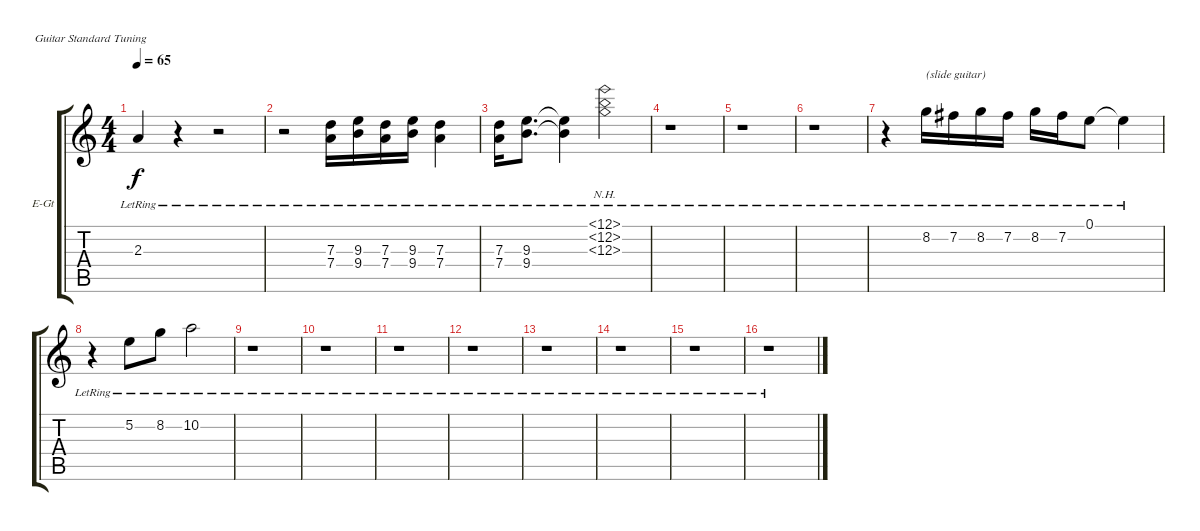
\bracketExtendMode groupsimilarinstruments
\firstSystemTrackNameOrientation horizontal
\otherSystemsTrackNameOrientation horizontal
\track ("Electric Guitar 1" "E-Gt") {instrument electricguitarclean}
\staff {score tabs}
\tuning (E4 B3 G3 D3 A2 E2)
\ts (4 4)
\tempo 65
\clef g2
\ks c
2.3{lr}.4{dy f} r.4 r.2 |
r.2 (7.3{lr} 7.4{lr}).16 (9.3{lr} 9.4{lr}).16 (7.3{lr} 7.4{lr}).16 (9.3{lr} 9.4{lr}).16 (7.3{lr} 7.4{lr}).4 |
(7.3{lr} 7.4{lr}).16 (9.3{lr} 9.4{lr}).8{d} (9.3{lr t} 9.4{lr t}).4 (12.1{nh lr} 12.2{nh lr} 12.3{nh lr}).2 |
r.1 |
r.1 |
r.1 |
r.4 8.2{lr}.16{txt "(slide guitar)"} 7.2{lr}.16 8.2{lr}.16 7.2{lr}.16 8.2{lr}.16 7.2{lr}.16 0.1{lr}.8 0.1{lr t}.4 |
r.4 5.2{lr}.8 8.2{lr}.8 10.2{lr}.2 |
r.1 |
r.1 |
r.1 |
r.1 |
r.1 |
r.1 |
r.1 |
r.1
